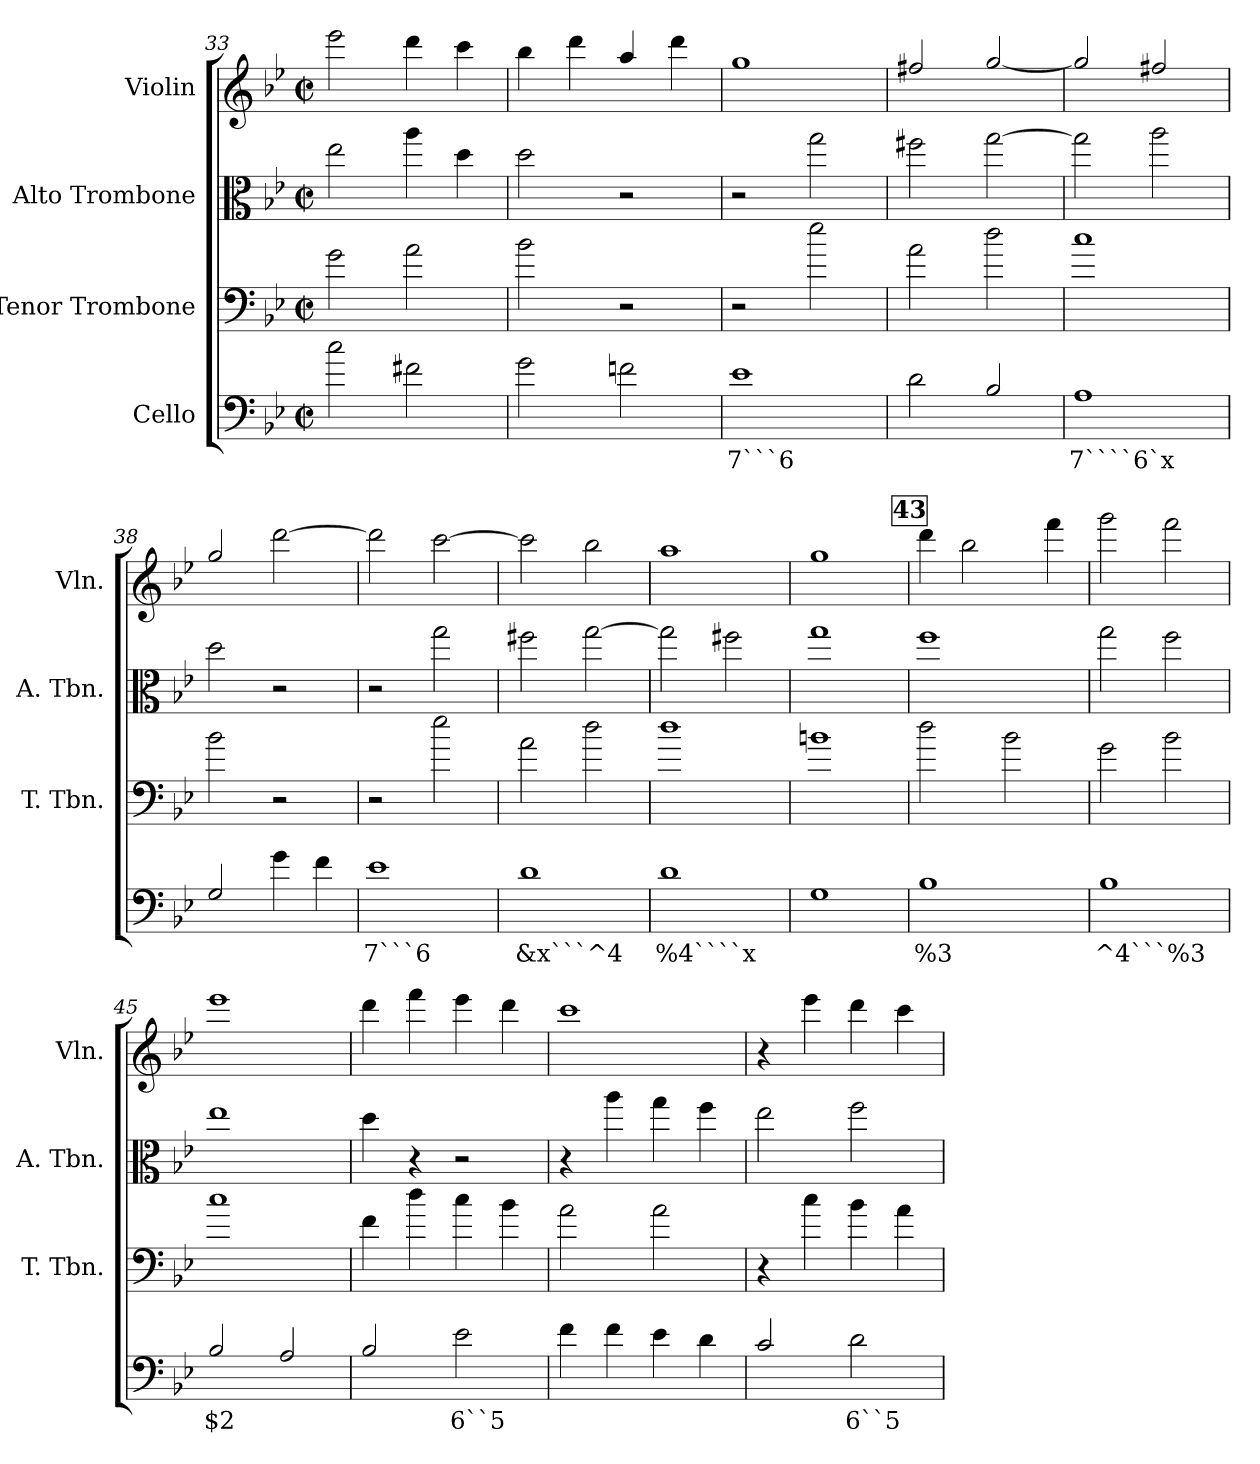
**kern	**text	**kern	**kern	**kern
*part4	*part4	*part3	*part2	*part1
*staff4	*staff4	*staff3	*staff2	*staff1
*I"Cello	*	*I"Tenor Trombone	*I"Alto Trombone	*I"Violin
*	*	*I'T. Tbn.	*I'A. Tbn.	*I'Vln.
*clefF4	*	*clefF4	*clefC3	*clefG2
*ITrd7c12	*	*ITrd7c12	*ITrd7c12	*ITrd7c12
*k[b-e-]	*	*k[b-e-]	*k[b-e-]	*k[b-e-]
*B-:	*	*B-:	*B-:	*B-:
*M2/2	*	*M2/2	*M2/2	*M2/2
*met(c|)	*	*met(c|)	*met(c|)	*met(c|)
=33	=33	=33	=33	=33
2c\	.	2G\	2e-\	2ee-\
2F#X\	.	2A\	4a\	4dd\
.	.	.	4d\	4cc\
=34	=34	=34	=34	=34
2G\	.	2B-\	2d\	4b-\
.	.	.	.	4dd\
2Fn\	.	2r	2r	4a/
.	.	.	.	4dd\
=35	=35	=35	=35	=35
!	!LO:LY:b	!	!	!
1E-	7```6	2r	2r	1g
.	.	2e-\	2g\	.
=36	=36	=36	=36	=36
2D\	.	2A\	2f#X\	2f#X/
2BB-/	.	2d\	[2g\	[2g/
=37	=37	=37	=37	=37
!	!LO:LY:b	!	!	!
1AA	7````6`x	1c	2g\]	2g/]
.	.	.	2a\	2f#X/
!!LO:LB:g=z
=38	=38	=38	=38	=38
2GG/	.	2B-\	2d\	2g/
4G\	.	2r	2r	[2dd\
4F\	.	.	.	.
=39	=39	=39	=39	=39
!	!LO:LY:b	!	!	!
1E-	7```6	2r	2r	2dd\]
.	.	2e-\	2g\	[2cc\
=40	=40	=40	=40	=40
!	!LO:LY:b	!	!	!
1D	&x```^4	2A\	2f#X\	2cc\]
.	.	2d\	[2g\	2b-\
=41	=41	=41	=41	=41
!	!LO:LY:b	!	!	!
1D	%4````x	1d	2g\]	1a
.	.	.	2f#X\	.
=42	=42	=42	=42	=42
1GG	.	1Bn	1g	1g
!!LO:REH:place=s1:a:B:fs=8.3:t=43
=43	=43	=43	=43	=43
!	!LO:LY:b	!	!	!
1BB-	%3	2d\	1f	4dd\
.	.	.	.	2b-\
.	.	2B-\	.	.
.	.	.	.	4ff\
=44	=44	=44	=44	=44
!	!LO:LY:b	!	!	!
1BB-	^4```%3	2G\	2g\	2gg\
.	.	2B-\	2f\	2ff\
!!LO:LB:g=z
=45	=45	=45	=45	=45
!	!LO:LY:b	!	!	!
2BB-/	$2	1c	1e-	1ee-
2AA/	.	.	.	.
=46	=46	=46	=46	=46
2BB-/	.	4F\	4d\	4dd\
.	.	4d\	4r	4ff\
!	!LO:LY:b	!	!	!
2E-\	6``5	4c\	2r	4ee-\
.	.	4B-\	.	4dd\
=47	=47	=47	=47	=47
4F\	.	2A\	4r	1cc
4F\	.	.	4a\	.
4E-\	.	2A\	4g\	.
4D\	.	.	4f\	.
=48	=48	=48	=48	=48
2C/	.	4r	2e-\	4r
.	.	4c\	.	4ee-\
!	!LO:LY:b	!	!	!
2D\	6``5	4B-\	2f\	4dd\
.	.	4A\	.	4cc\
=	=	=	=	=
*-	*-	*-	*-	*-
